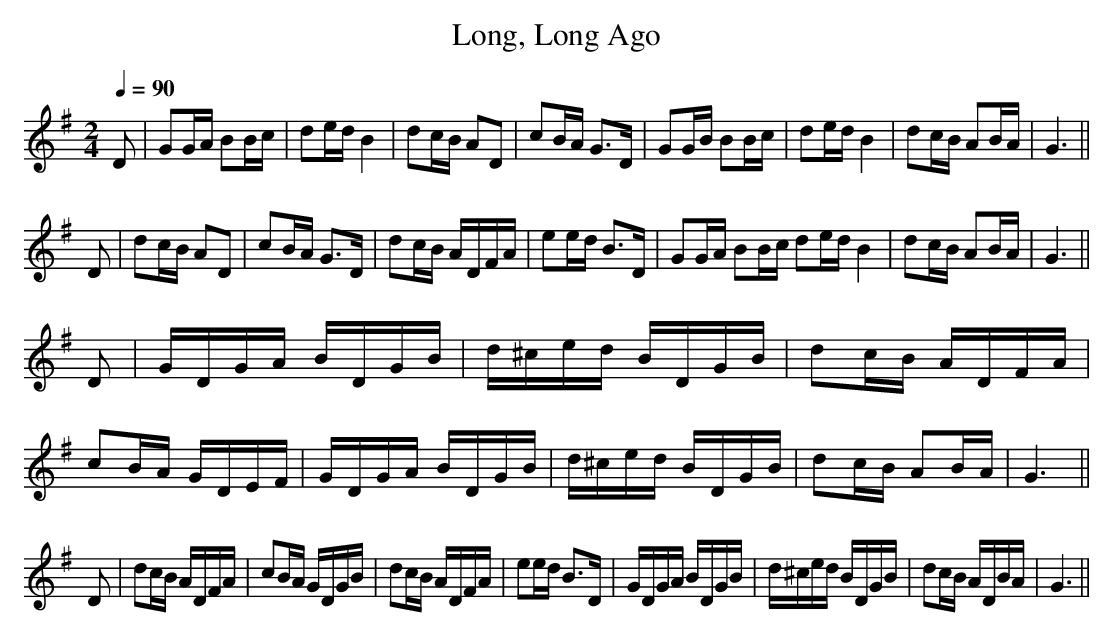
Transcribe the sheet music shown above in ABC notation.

X:1
T:Long, Long Ago
M:2/4
L:1/8
Q:1/4=90
K:G
D | GG/A/ BB/c/ | de/d/ B2| dc/B/ AD | cB/A/ G>D | GG/B/ BB/c/ | de/d/ B2| dc/B/ AB/A/ | G3 ||
D | dc/B/ AD | cB/A/ G>D | dc/B/ A/D/F/A/ | ee/d/ B>D | GG/A/ BB/c/ de/d/ B2 | dc/B/ AB/A/ | G3 ||
L:1/16
D2 | GDGA BDGB | d^ced BDGB | d2cB ADFA |c2BA GDEF | GDGA BDGB | d^ced BDGB | d2cB A2BA | G6 ||
D2 | d2cB ADFA | c2BA GDGB | d2cB ADFA | e2ed B3D | GDGA BDGB | d^ced BDGB | d2cB ADBA | G6 ||
